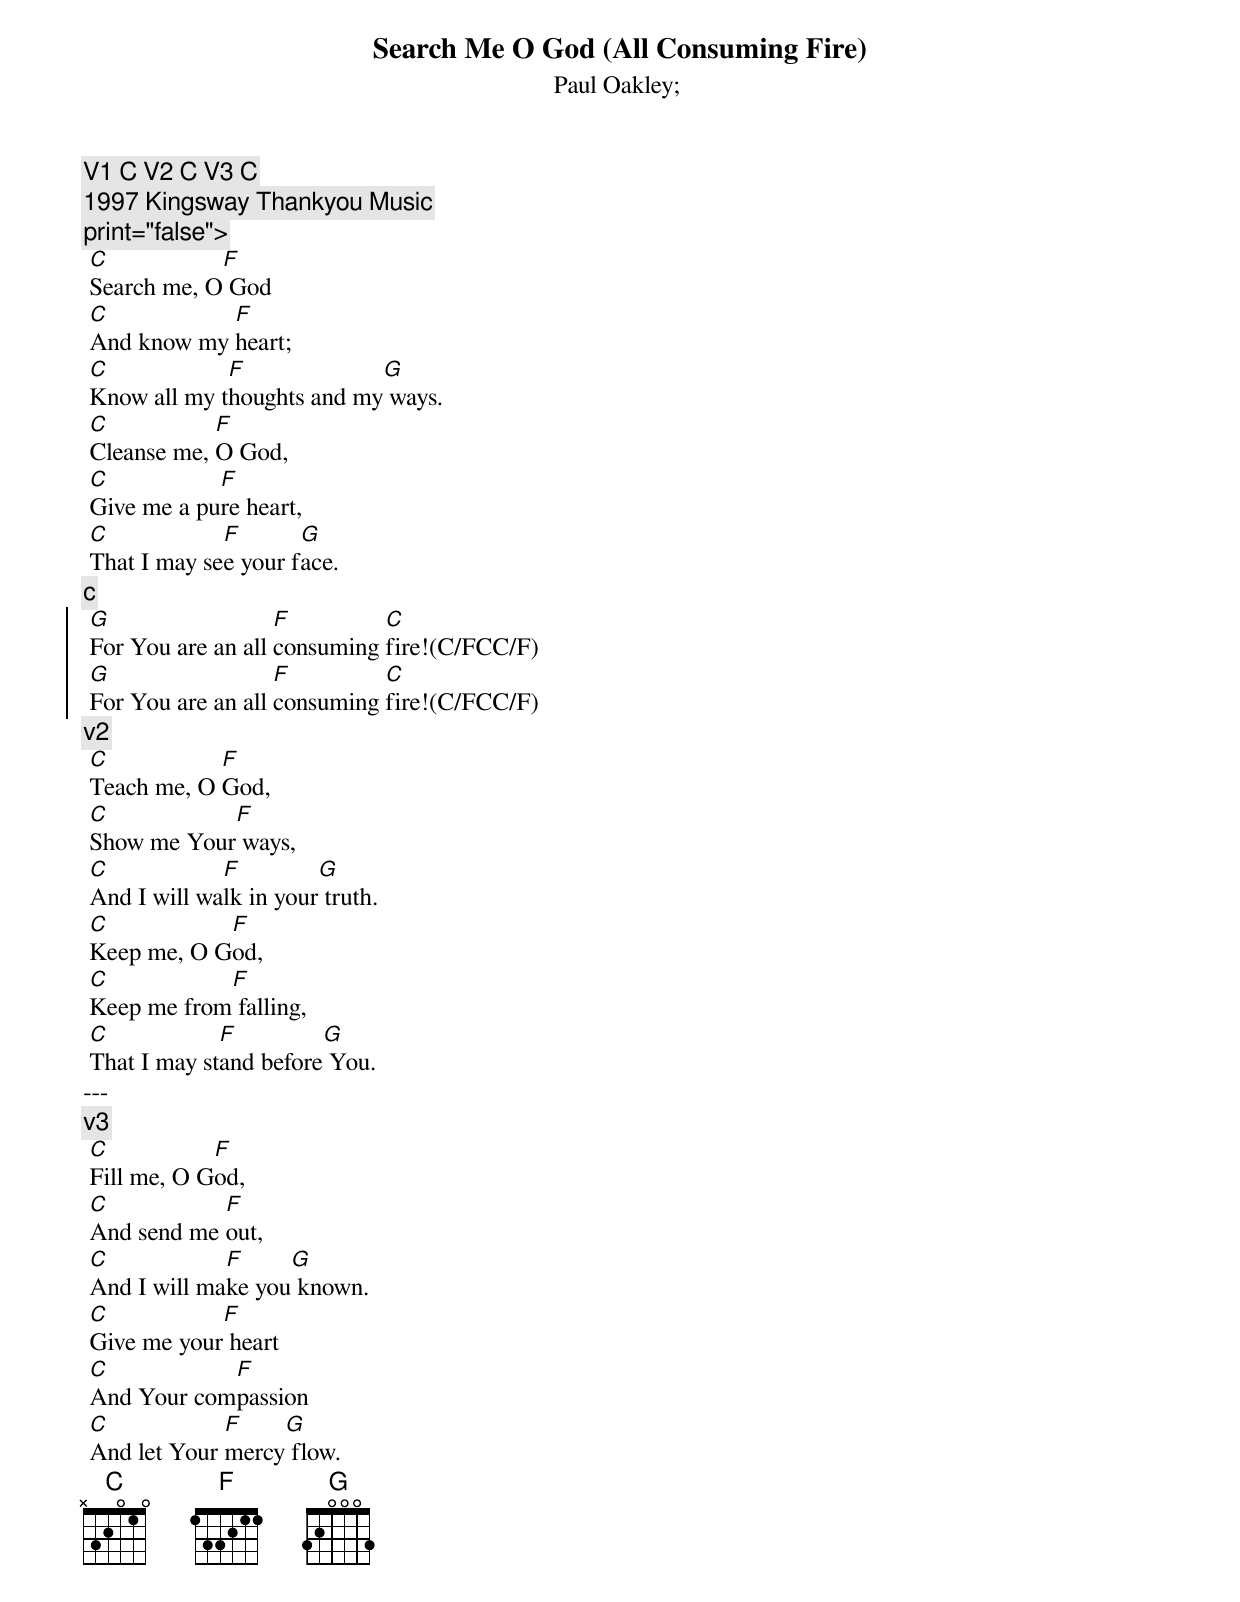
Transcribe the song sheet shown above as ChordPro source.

{title:Search Me O God (All Consuming Fire)}
{subtitle:Paul Oakley}
{subtitle:}
{comment:V1 C V2 C V3 C}
{comment:1997 Kingsway Thankyou Music}
{comment:print="false">}
 [C]Search me, O[F] God
 [C]And know my [F]heart;
 [C]Know all my t[F]houghts and my[G] ways.
 [C]Cleanse me, [F]O God,
 [C]Give me a pu[F]re heart,
 [C]That I may se[F]e your f[G]ace.
{comment:c}
{soc}
 [G]For You are an all [F]consuming [C]fire!(C/FCC/F)
 [G]For You are an all [F]consuming [C]fire!(C/FCC/F)
{eoc}
{comment:v2}
 [C]Teach me, O [F]God,
 [C]Show me Your[F] ways,
 [C]And I will wa[F]lk in your[G] truth.
 [C]Keep me, O G[F]od,
 [C]Keep me from[F] falling,
 [C]That I may st[F]and before[G] You.
---
{comment:v3}
 [C]Fill me, O G[F]od,
 [C]And send me [F]out,
 [C]And I will ma[F]ke you[G] known.
 [C]Give me your[F] heart
 [C]And Your com[F]passion
 [C]And let Your [F]mercy[G] flow.
